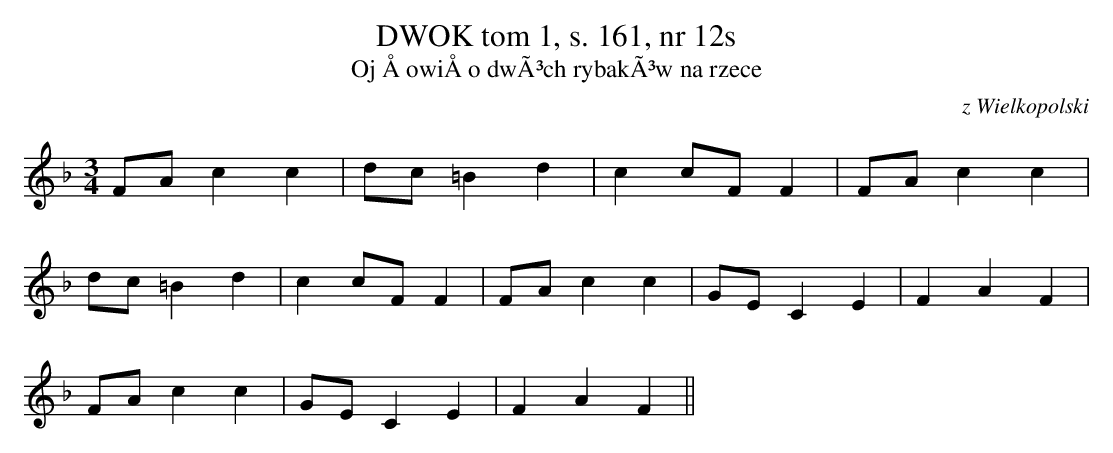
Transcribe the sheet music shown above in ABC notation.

X:1
T:DWOK tom 1, s. 161, nr 12s
T:Oj ÅowiÅo dwÃ³ch rybakÃ³w na rzece
O:z Wielkopolski
M:3/4
L:1/8
K:F
FAc2c2 | dc=B2d2 | c2cFF2 |FAc2c2 |
 dc=B2d2 | c2cFF2 |FAc2c2 | GEC2E2 | F2A2F2 |
FAc2c2 | GEC2E2 | F2A2F2||
